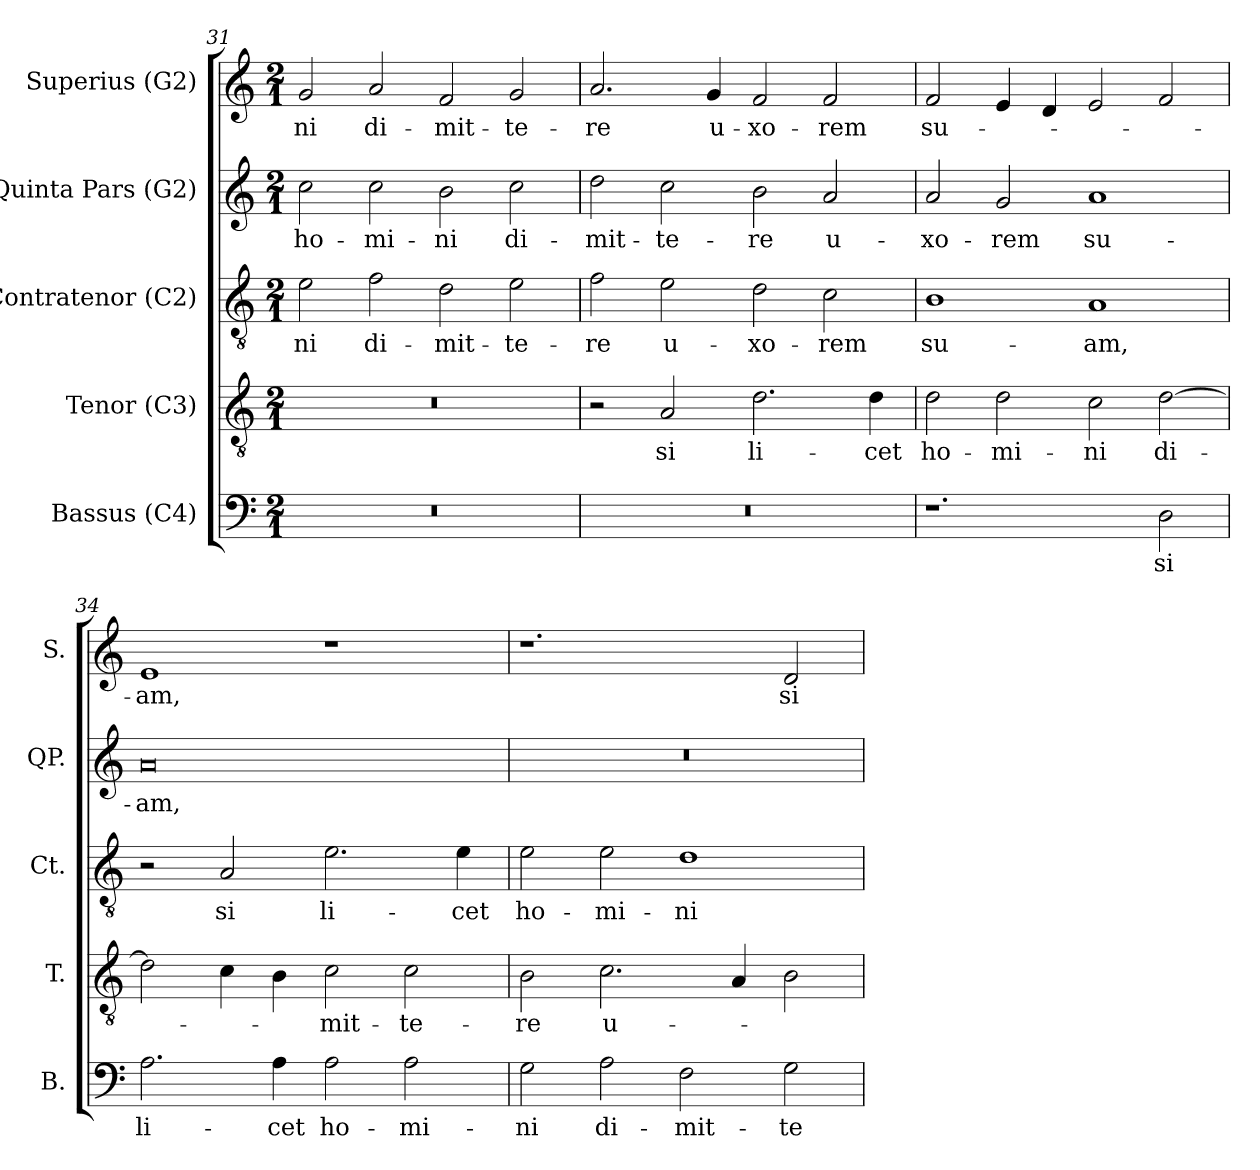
**kern	**text	**kern	**text	**kern	**text	**kern	**text	**kern	**text
*part5	*part5	*part4	*part4	*part3	*part3	*part2	*part2	*part1	*part1
*staff5	*staff5	*staff4	*staff4	*staff3	*staff3	*staff2	*staff2	*staff1	*staff1
*I"Bassus (C4)	*	*I"Tenor (C3)	*	*I"Contratenor (C2)	*	*I"Quinta Pars (G2)	*	*I"Superius (G2)	*
*I'B.	*	*I'T.	*	*I'Ct.	*	*I'QP.	*	*I'S.	*
*clefF4	*	*clefGv2	*	*clefGv2	*	*clefG2	*	*clefG2	*
*	*	*ITrd7c12	*	*ITrd7c12	*	*ITrd7c12	*	*	*
*k[]	*	*k[]	*	*k[]	*	*k[]	*	*k[]	*
*C:	*	*C:	*	*C:	*	*C:	*	*C:	*
*M2/1	*	*M2/1	*	*M2/1	*	*M2/1	*	*M2/1	*
=31	=31	=31	=31	=31	=31	=31	=31	=31	=31
!LO:N:vis=1	!	!LO:N:vis=1	!	!	!	!	!	!	!
!	!	!	!	!	!LO:LY:b:color=#000000	!	!	!	!
!	!	!	!	!	!	!	!LO:LY:b:color=#000000	!	!
!	!	!	!	!	!	!	!	!	!LO:LY:b:color=#000000
0r	.	0r	.	2Ei\	-ni	2ci\	ho-	2gi/	-ni
!	!	!	!	!	!LO:LY:b:color=#000000	!	!	!	!
!	!	!	!	!	!	!	!LO:LY:b:color=#000000	!	!
!	!	!	!	!	!	!	!	!	!LO:LY:b:color=#000000
.	.	.	.	2Fi\	di-	2ci\	-mi-	2ai/	di-
!	!	!	!	!	!LO:LY:b:color=#000000	!	!	!	!
!	!	!	!	!	!	!	!LO:LY:b:color=#000000	!	!
!	!	!	!	!	!	!	!	!	!LO:LY:b:color=#000000
.	.	.	.	2Di\	-mit-	2Bi\	-ni	2fi/	-mit-
!	!	!	!	!	!LO:LY:b:color=#000000	!	!	!	!
!	!	!	!	!	!	!	!LO:LY:b:color=#000000	!	!
!	!	!	!	!	!	!	!	!	!LO:LY:b:color=#000000
.	.	.	.	2Ei\	-te-	2ci\	di-	2gi/	-te-
=32	=32	=32	=32	=32	=32	=32	=32	=32	=32
!LO:N:vis=1	!	!	!	!	!	!	!	!	!
!	!	!	!	!	!LO:LY:b:color=#000000	!	!	!	!
!	!	!	!	!	!	!	!LO:LY:b:color=#000000	!	!
!	!	!	!	!	!	!	!	!	!LO:LY:b:color=#000000
0r	.	2r	.	2Fi\	-re	2di\	-mit-	2.ai/	-re
!	!	!	!LO:LY:b:color=#000000	!	!	!	!	!	!
!	!	!	!	!	!LO:LY:b:color=#000000	!	!	!	!
!	!	!	!	!	!	!	!LO:LY:b:color=#000000	!	!
.	.	2AAi/	si	2Ei\	u-	2ci\	-te-	.	.
!	!	!	!	!	!	!	!	!	!LO:LY:b:color=#000000
.	.	.	.	.	.	.	.	4gi/	u-
!	!	!	!LO:LY:b:color=#000000	!	!	!	!	!	!
!	!	!	!	!	!LO:LY:b:color=#000000	!	!	!	!
!	!	!	!	!	!	!	!LO:LY:b:color=#000000	!	!
!	!	!	!	!	!	!	!	!	!LO:LY:b:color=#000000
.	.	2.Di\	li-	2Di\	-xo-	2Bi\	-re	2fi/	-xo-
!	!	!	!	!	!LO:LY:b:color=#000000	!	!	!	!
!	!	!	!	!	!	!	!LO:LY:b:color=#000000	!	!
!	!	!	!	!	!	!	!	!	!LO:LY:b:color=#000000
.	.	.	.	2Ci\	-rem	2Ai/	u-	2fi/	-rem
!	!	!	!LO:LY:b:color=#000000	!	!	!	!	!	!
.	.	4Di\	-cet	.	.	.	.	.	.
!!LO:PB:g=z
=33	=33	=33	=33	=33	=33	=33	=33	=33	=33
!	!	!	!LO:LY:b:color=#000000	!	!	!	!	!	!
!	!	!	!	!	!LO:LY:b:color=#000000	!	!	!	!
!	!	!	!	!	!	!	!LO:LY:b:color=#000000	!	!
!	!	!	!	!	!	!	!	!	!LO:LY:b:color=#000000
1.r	.	2Di\	ho-	1BBi	su-	2Ai/	-xo-	2fi/	su-
!	!	!	!LO:LY:b:color=#000000	!	!	!	!	!	!
!	!	!	!	!	!	!	!LO:LY:b:color=#000000	!	!
.	.	2Di\	-mi-	.	.	2Gi/	-rem	4ei/	.
.	.	.	.	.	.	.	.	4di/	.
!	!	!	!LO:LY:b:color=#000000	!	!	!	!	!	!
!	!	!	!	!	!LO:LY:b:color=#000000	!	!	!	!
!	!	!	!	!	!	!	!LO:LY:b:color=#000000	!	!
.	.	2Ci\	-ni	1AAi	-am,	1Ai	su-	2ei/	.
!	!LO:LY:b:color=#000000	!	!	!	!	!	!	!	!
!	!	!	!LO:LY:b:color=#000000	!	!	!	!	!	!
2Di\	si	[2Di\	di-	.	.	.	.	2fi/	.
=34	=34	=34	=34	=34	=34	=34	=34	=34	=34
!	!LO:LY:b:color=#000000	!	!	!	!	!	!	!	!
!	!	!	!	!	!	!	!LO:LY:b:color=#000000	!	!
!	!	!	!	!	!	!	!	!	!LO:LY:b:color=#000000
2.Ai\	li-	2Di\]	.	2r	.	0Ai	-am,	1ei	-am,
!	!	!	!	!	!LO:LY:b:color=#000000	!	!	!	!
.	.	4Ci\	.	2AAi/	si	.	.	.	.
!	!LO:LY:b:color=#000000	!	!	!	!	!	!	!	!
4Ai\	-cet	4BBi\	.	.	.	.	.	.	.
!	!LO:LY:b:color=#000000	!	!	!	!	!	!	!	!
!	!	!	!LO:LY:b:color=#000000	!	!	!	!	!	!
!	!	!	!	!	!LO:LY:b:color=#000000	!	!	!	!
2Ai\	ho-	2Ci\	-mit-	2.Ei\	li-	.	.	1r	.
!	!LO:LY:b:color=#000000	!	!	!	!	!	!	!	!
!	!	!	!LO:LY:b:color=#000000	!	!	!	!	!	!
2Ai\	-mi-	2Ci\	-te-	.	.	.	.	.	.
!	!	!	!	!	!LO:LY:b:color=#000000	!	!	!	!
.	.	.	.	4Ei\	-cet	.	.	.	.
=35	=35	=35	=35	=35	=35	=35	=35	=35	=35
!	!LO:LY:b:color=#000000	!	!	!	!	!	!	!	!
!	!	!	!LO:LY:b:color=#000000	!	!	!	!	!	!
!	!	!	!	!	!LO:LY:b:color=#000000	!LO:N:vis=1	!	!	!
2Gi\	-ni	2BBi\	-re	2Ei\	ho-	0r	.	1.r	.
!	!LO:LY:b:color=#000000	!	!	!	!	!	!	!	!
!	!	!	!LO:LY:b:color=#000000	!	!	!	!	!	!
!	!	!	!	!	!LO:LY:b:color=#000000	!	!	!	!
2Ai\	di-	2.Ci\	u-	2Ei\	-mi-	.	.	.	.
!	!LO:LY:b:color=#000000	!	!	!	!	!	!	!	!
!	!	!	!	!	!LO:LY:b:color=#000000	!	!	!	!
2Fi\	-mit-	.	.	1Di	-ni	.	.	.	.
.	.	4AAi/	.	.	.	.	.	.	.
!	!LO:LY:b:color=#000000	!	!	!	!	!	!	!	!
!	!	!	!	!	!	!	!	!	!LO:LY:b:color=#000000
2Gi\	-te-	2BBi\	.	.	.	.	.	2di/	si
=	=	=	=	=	=	=	=	=	=
*-	*-	*-	*-	*-	*-	*-	*-	*-	*-
